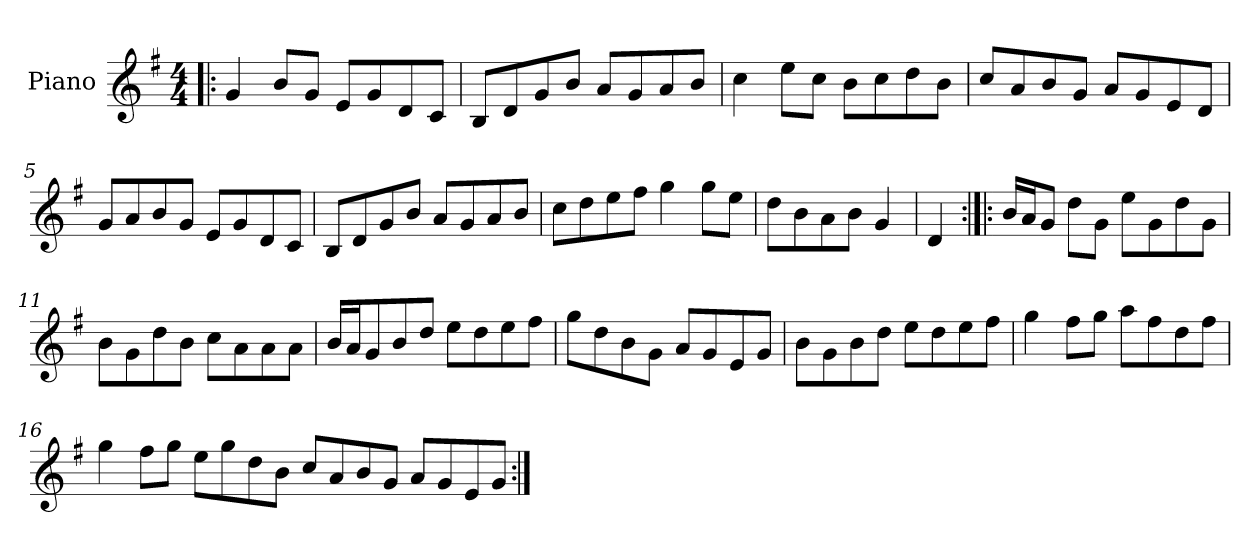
**kern
*part1
*staff1
*I"Piano
*I'Pno
*clefG2
*k[f#]
*G:
*M4/4
=1!|:
4g/
8b/L
8g/J
8e/L
8g/
8d/
8c/J
=2
8B/L
8d/
8g/
8b/J
8a/L
8g/
8a/
8b/J
=3
4cc\
8ee\L
8cc\J
8b\L
8cc\
8dd\
8b\J
=4
8cc/L
8a/
8b/
8g/J
8a/L
8g/
8e/
8d/J
!!LO:LB:g=z
=5
8g/L
8a/
8b/
8g/J
8e/L
8g/
8d/
8c/J
=6
8B/L
8d/
8g/
8b/J
8a/L
8g/
8a/
8b/J
=7
8cc\L
8dd\
8ee\
8ff#\J
4gg\
8gg\L
8ee\J
=8
8dd\L
8b\
8a\
8b\J
4g/
=9
4d/
!!LO:LB:g=z
=10:|!|:
16b/LL
16a/J
8g/J
8dd\L
8g\J
8ee\L
8g\
8dd\
8g\J
=11
8b\L
8g\
8dd\
8b\J
8cc\L
8a\
8a\
8a\J
=12
16b/LL
16a/J
8g/
8b/
8dd/J
8ee\L
8dd\
8ee\
8ff#\J
=13
8gg\L
8dd\
8b\
8g\J
8a/L
8g/
8e/
8g/J
!!LO:LB:g=z
=14
8b\L
8g\
8b\
8dd\J
8ee\L
8dd\
8ee\
8ff#\J
=15
4gg\
8ff#\L
8gg\J
8aa\L
8ff#\
8dd\
8ff#\J
=16
4gg\
8ff#\L
8gg\J
8ee\L
8gg\
8dd\
8b\J
8cc/L
8a/
8b/
8g/J
8a/L
8g/
8e/
8g/J
=:|!
*-
